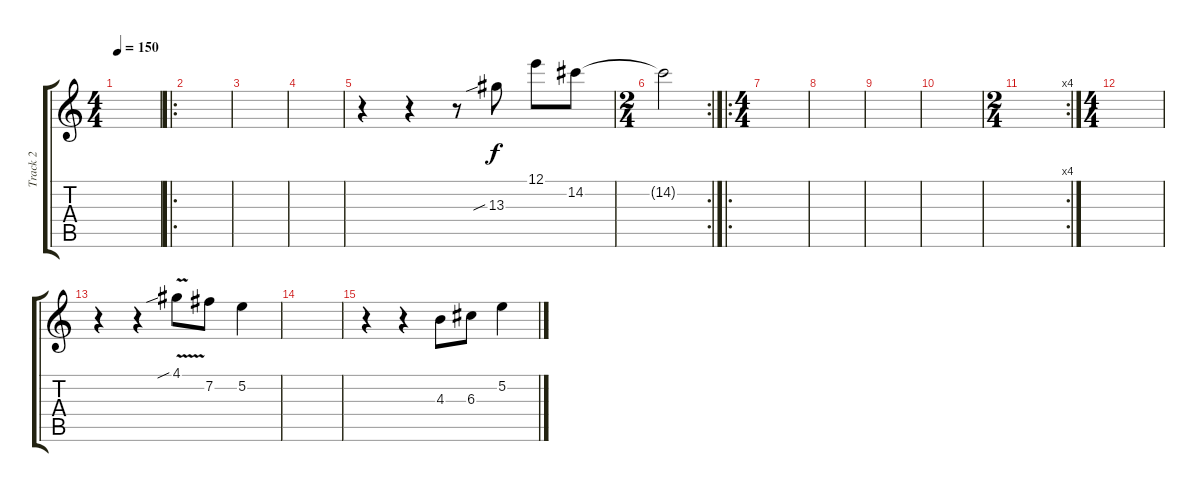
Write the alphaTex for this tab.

\track ("Track 2" "Track 2") {instrument distortionguitar}
\staff {score tabs}
\tuning (E4 B3 G3 D3 A2 E2) {hide}
\ts (4 4)
\tempo 150
\clef g2
\ks c
|
\ro
|
|
|
r.4 r.4 r.8 13.3{sib}.8 12.1.8 14.2.8 |
\rc 2
\ts (2 4)
14.2{t}.2 |
\ro
\ts (4 4)
|
|
|
|
\rc 4
\ts (2 4)
|
\ts (4 4)
|
r.4 r.4 4.1{v sib}.8 7.2.8 5.2.4 |
|
r.4 r.4 4.3.8 6.3.8 5.2.4
